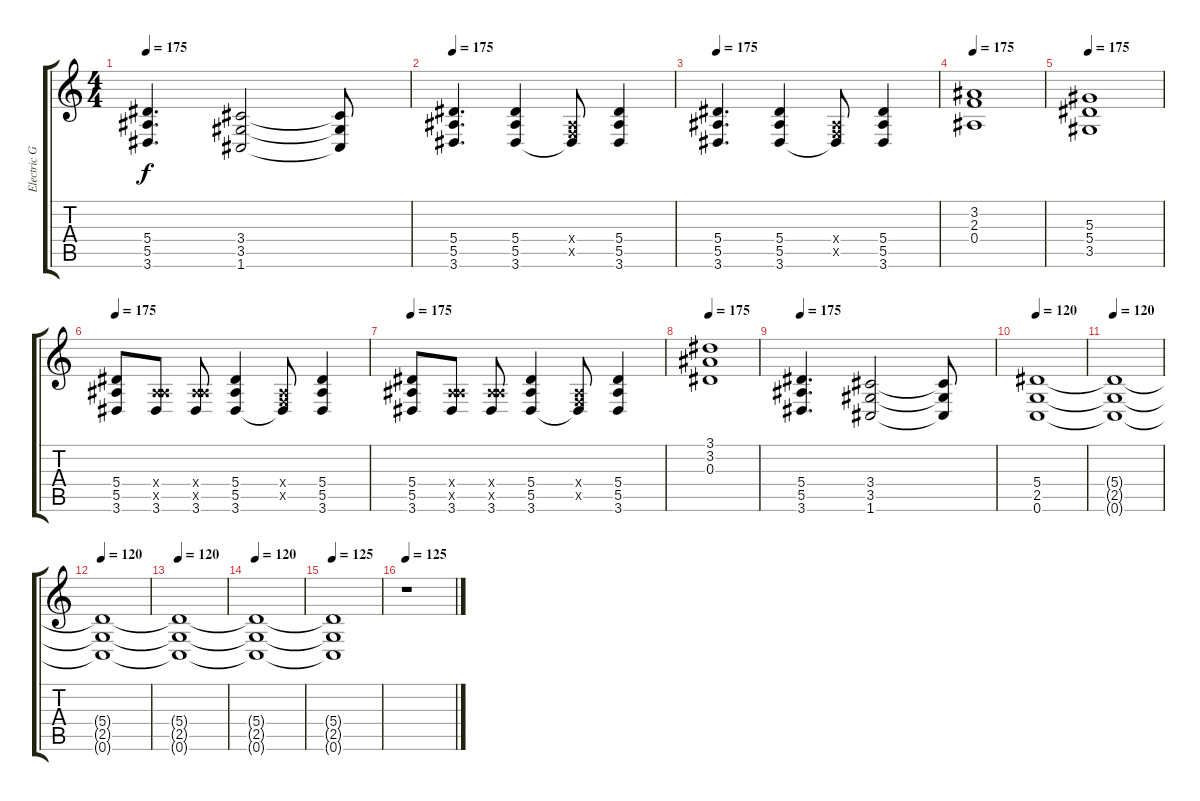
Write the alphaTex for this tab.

\track ("Electric Guitar 3" "Electric G") {instrument distortionguitar}
\staff {score tabs}
\tuning (C4 G3 Eb3 Bb2 F2 C2) {hide}
\ts (4 4)
\tempo 175
\clef g2
\ks c
(5.4 5.5 3.6).4{d dy f} (3.4 3.5 1.6).2 (3.4{t} 3.5{t} 1.6{t}).8 |
\tempo 175
(5.4 5.5 3.6).4{d} (5.4 5.5 3.6).4 (0.4{x} 0.5{x} 3.6{t}).8 (5.4 5.5 3.6).4 |
\tempo 175
(5.4 5.5 3.6).4{d} (5.4 5.5 3.6).4 (0.4{x} 0.5{x} 3.6{t}).8 (5.4 5.5 3.6).4 |
\tempo 175
(3.2 2.3 0.4).1 |
\tempo 175
(5.3 5.4 3.5).1 |
\tempo 175
(5.4 5.5 3.6).8 (0.4{x} 5.5{x} 3.6).8 (0.4{x} 5.5{x} 3.6).8 (5.4 5.5 3.6).4 (0.4{x} 0.5{x} 3.6{t}).8 (5.4 5.5 3.6).4 |
\tempo 175
(5.4 5.5 3.6).8 (0.4{x} 5.5{x} 3.6).8 (0.4{x} 5.5{x} 3.6).8 (5.4 5.5 3.6).4 (0.4{x} 0.5{x} 3.6{t}).8 (5.4 5.5 3.6).4 |
\tempo 175
(3.1 3.2 0.3).1 |
\tempo 175
(5.4 5.5 3.6).4{d} (3.4 3.5 1.6).2 (3.4{t} 3.5{t} 1.6{t}).8 |
\tempo 120
(5.4 2.5 0.6).1{volume 8} |
\tempo 120
(5.4{t} 2.5{t} 0.6{t}).1 |
\tempo 120
(5.4{t} 2.5{t} 0.6{t}).1{volume 3} |
\tempo 120
(5.4{t} 2.5{t} 0.6{t}).1 |
\tempo 120
(5.4{t} 2.5{t} 0.6{t}).1{volume 2} |
\tempo 125
(5.4{t} 2.5{t} 0.6{t}).1 |
\tempo 125
r.1{volume 15 balance 16}
